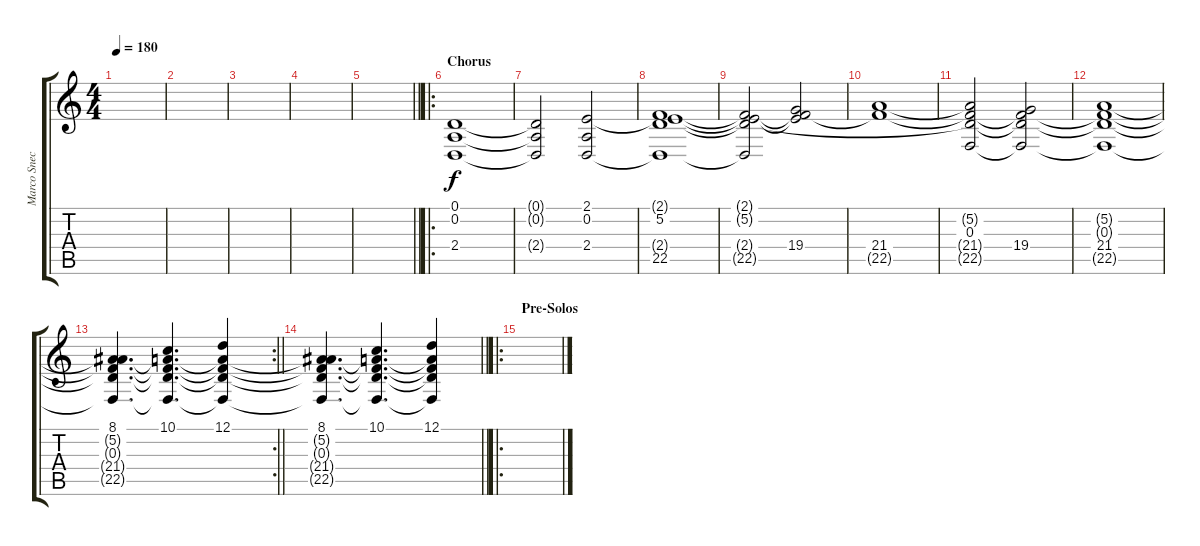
\track ("Marco Sneck" "Marco Snec") {instrument stringensemble1}
\staff {score tabs}
\tuning (D4 A3 F3 C3 G2 D2) {hide}
\ts (4 4)
\tempo 180
\clef g2
\ks c
|
|
|
|
\barLineRight lightlight
|
\ro
\section ("" "Chorus")
(0.1 0.2 2.4).1{instrument stringensemble1} |
(0.1{t} 0.2{t} 2.4{t}).2 (2.1 0.2 2.4).2 |
(2.1{t} 5.2 2.4{t} 22.5).1 |
(2.1{t} 5.2{t} 2.4{t} 22.5{t}).2 (2.1{t} 19.4 22.5{t}).2 |
(21.4 22.5{t}).1{instrument stringensemble1} |
(5.2{t} 0.3 21.4{t} 22.5{t}).2 (5.2{t} 0.3{t} 19.4 22.5{t}).2 |
(5.2{t} 0.3{t} 21.4 22.5{t}).1 |
\rc 2
\barLineRight lightlight
(8.1 5.2{t} 0.3{t} 21.4{t} 22.5{t}).4{d} (10.1 5.2{t} 0.3{t} 21.4{t} 22.5{t}).4{d} (12.1 5.2{t} 0.3{t} 21.4{t} 22.5{t}).4 |
\barLineRight lightlight
(8.1 5.2{t} 0.3{t} 21.4{t} 22.5{t}).4{d} (10.1 5.2{t} 0.3{t} 21.4{t} 22.5{t}).4{d} (12.1 5.2{t} 0.3{t} 21.4{t} 22.5{t}).4 |
\ro
\section ("" "Pre-Solos")
